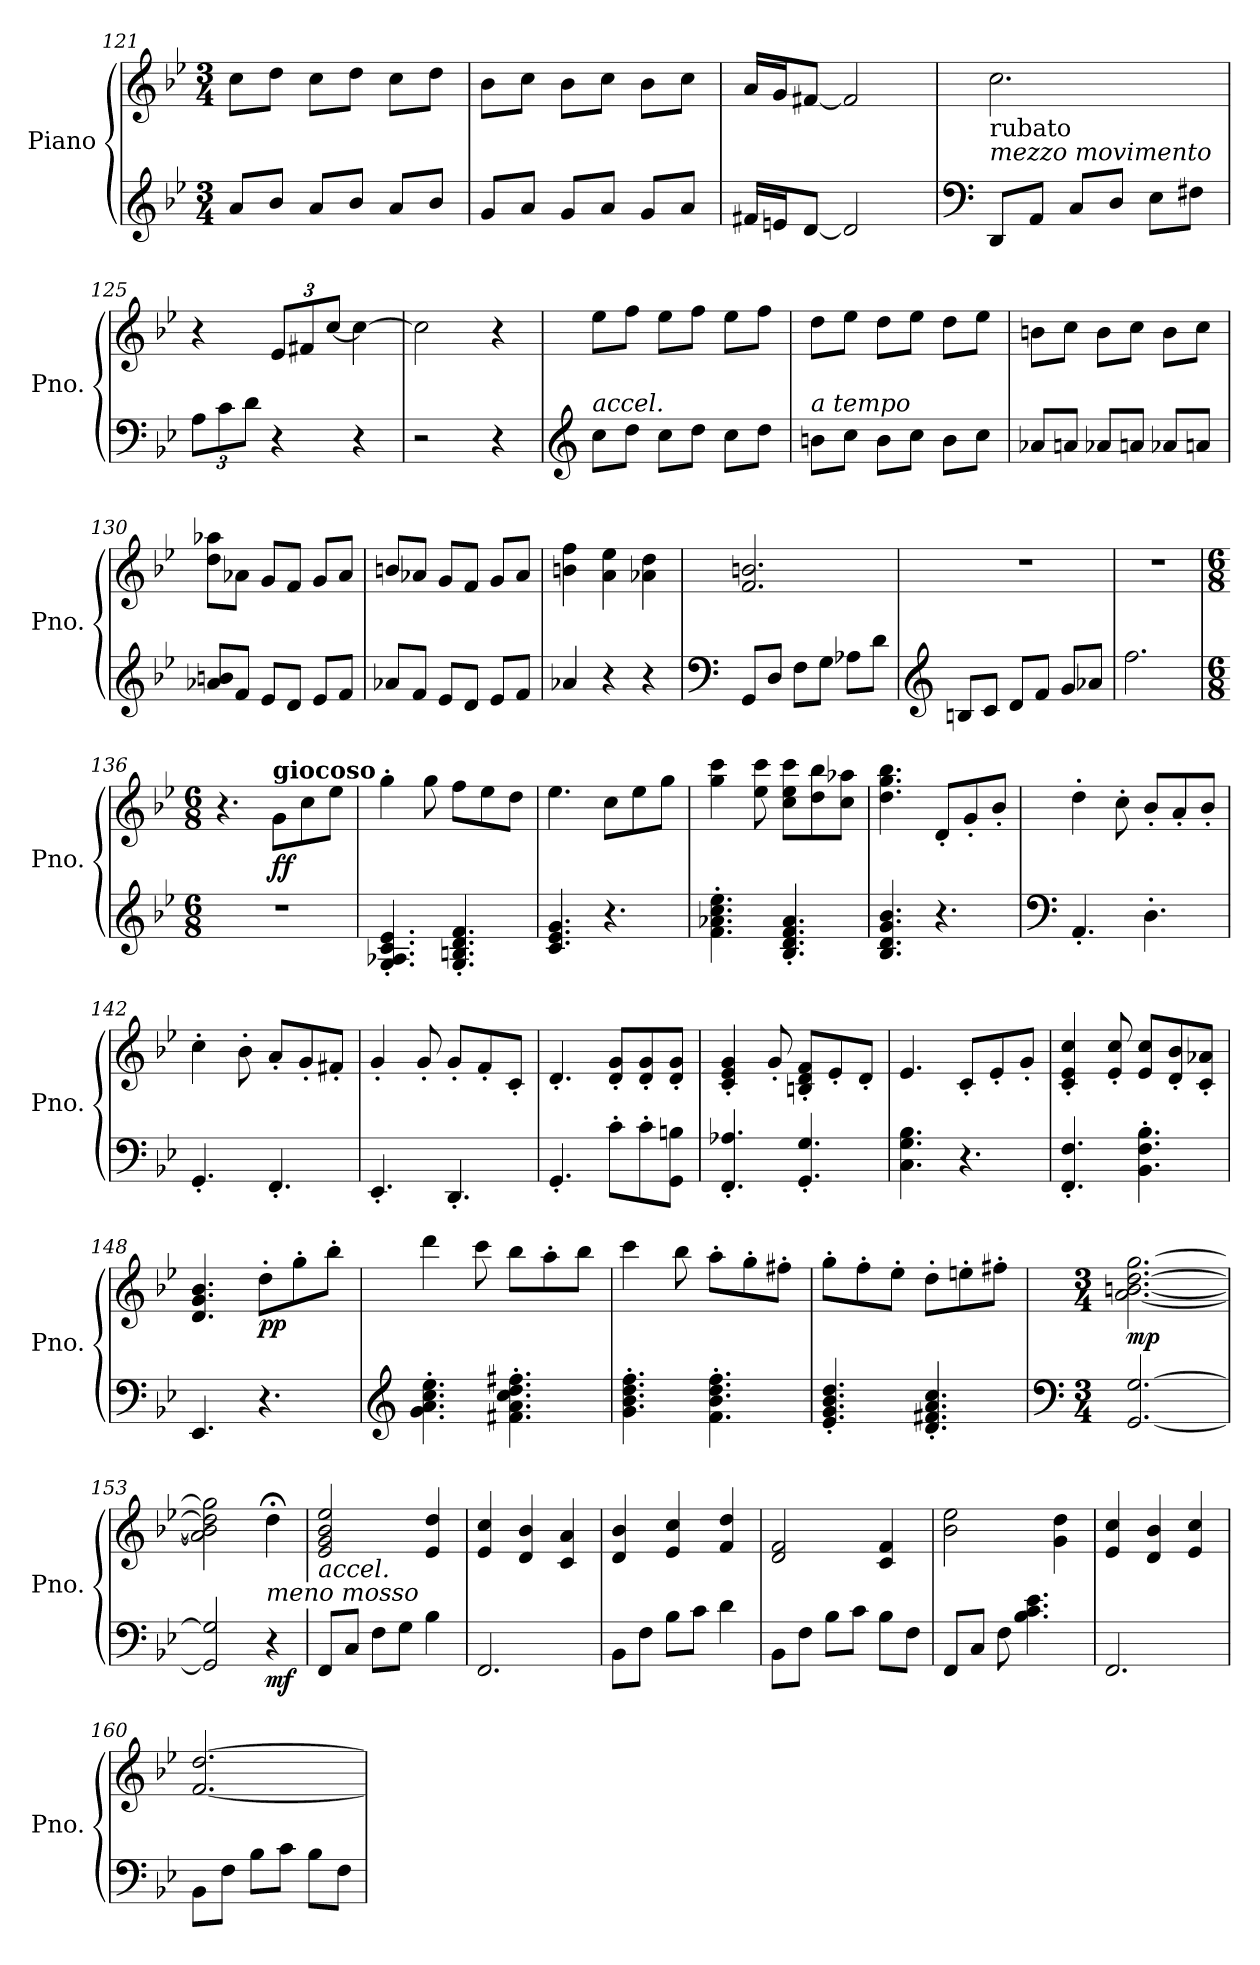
**kern	**kern	**dynam
*part1	*part1	*part1
*staff2	*staff1	*staff1/2
*I"Piano	*	*
*I'Pno.	*	*
*clefG2	*clefG2	*
*k[b-e-]	*k[b-e-]	*
*M3/4	*M3/4	*
*MM130	*MM130	*
=121	=121	=121
8a/L	8cc\L	.
8b-/J	8dd\J	.
8a/L	8cc\L	.
8b-/J	8dd\J	.
8a/L	8cc\L	.
8b-/J	8dd\J	.
=122	=122	=122
8g/L	8b-\L	.
8a/J	8cc\J	.
8g/L	8b-\L	.
8a/J	8cc\J	.
8g/L	8b-\L	.
8a/J	8cc\J	.
=123	=123	=123
16f#X/LL	16a/LL	.
16en/J	16g/J	.
[8d/J	[8f#X/J	.
2d/]	2f#/]	.
=124	=124	=124
*clefF4	*	*
*	*MM80	*
!LO:TX:a:i:t=mezzo movimento	!	!
!LO:TX:a:t=rubato	!	!
8DD/L	2.cc\	.
8AA/J	.	.
8C/L	.	.
8D</J	.	.
8E-<\L	.	.
8F#X<\J	.	.
=125	=125	=125
*Xbrackettup	*	*
12A<\L	4r	.
12c\	.	.
12d\J	.	.
*	*Xbrackettup	*
4r	12e-/L	.
.	12f#X/	.
.	[12cc/J	.
4r	4cc\_	.
=126	=126	=126
2r	2cc\]	.
4r	4r	.
=127	=127	=127
*clefG2	*	*
!LO:TX:a:i:t=accel.	!	!
8cc\L	8ee-\L	.
8dd\J	8ff\J	.
8cc\L	8ee-\L	.
8dd\J	8ff\J	.
8cc\L	8ee-\L	.
8dd\J	8ff\J	.
=128	=128	=128
!LO:TX:a:i:t=a tempo	!	!
8bn\L	8dd\L	.
8cc\J	8ee-\J	.
8b\L	8dd\L	.
8cc\J	8ee-\J	.
8b\L	8dd\L	.
8cc\J	8ee-\J	.
=129	=129	=129
8a-X/L	8bn\L	.
8an/J	8cc\J	.
8a-X/L	8b\L	.
8an/J	8cc\J	.
8a-X/L	8b\L	.
8an/J	8cc\J	.
=130	=130	=130
8a-X/<< 8bn/<<L	8dd\ 8aa-X\L	.
8f/J	8a-X\J	.
8e-/L	8g/L	.
8d/J	8f/J	.
8e-/L	8g/L	.
8f/J	8a-/J	.
=131	=131	=131
8a-X/L	8bn/L	.
8f/J	8a-X/J	.
8e-/L	8g/L	.
8d/J	8f/J	.
8e-/L	8g/L	.
8f/J	8a-/J	.
=132	=132	=132
4a-X/	4bn\ 4ff\	.
4r	4a\ 4ee-\	.
4r	4a-X\ 4dd\	.
=133	=133	=133
*clefF4	*	*
8GG/L	2.f/ 2.bn/	.
8D/J	.	.
8F<\L	.	.
8G<\J	.	.
8A-X<\L	.	.
8d<\J	.	.
=134	=134	=134
*clefG2	*	*
8Bn</L	2.r	.
8c</J	.	.
8d</L	.	.
8f</J	.	.
8g</L	.	.
8a-X</J	.	.
=135	=135	=135
2.ff<\	2.r	.
=136	=136	=136
*M6/8	*M6/8	*
*	*MM143	*
2.r	4.r	.
!	!LO:TX:a:B:t=giocoso	!
!	!	!LO:DY:b
.	8g\L	ff
.	8cc\	.
.	8ee-\J	.
=137	=137	=137
4.G/' 4.A-X/' 4.c/' 4.e-/'	4gg'\	.
.	8gg\	.
4.G/' 4.Bn/' 4.d/' 4.f/'	8ff\L	.
.	8ee-\	.
.	8dd\J	.
=138	=138	=138
4.c/ 4.e-/ 4.g/	4.ee-\	.
4.r	8cc\L	.
.	8ee-\	.
.	8gg\J	.
=139	=139	=139
4.f\' 4.a-X\' 4.cc\' 4.ee-\'	4gg\ 4ccc\	.
.	8ee-\ 8ccc\	.
4.B-/' 4.d/' 4.f/' 4.a-/'	8cc\ 8ee-\ 8ccc\L	.
.	8dd\ 8bb-\	.
.	8cc\ 8aa-X\J	.
=140	=140	=140
4.B-/ 4.d/ 4.g/ 4.b-/	4.dd\ 4.gg\ 4.bb-\	.
4.r	8d'/L	.
.	8g'/	.
.	8b-'/J	.
=141	=141	=141
*clefF4	*	*
4.AA'/	4dd'\	.
.	8cc'\	.
4.D'\	8b-'/L	.
.	8a'/	.
.	8b-'/J	.
=142	=142	=142
4.GG'/	4cc'\	.
.	8b-'\	.
4.FF'/	8a'/L	.
.	8g'/	.
.	8f#X'/J	.
=143	=143	=143
4.EE-'/	4g'/	.
.	8g'/	.
4.DD'/	8g'/L	.
.	8f'/	.
.	8c'/J	.
=144	=144	=144
4.GG'/	4.d'/	.
8c'\L	8d/' 8g/'L	.
8c'\	8d/' 8g/'	.
8GG\ 8Bn\J	8d/' 8g/'J	.
=145	=145	=145
4.FF/' 4.A-X/'	4c/' 4e-/' 4g/'	.
.	8g'/	.
4.GG/' 4.G/'	8Bn/' 8d/' 8f/'L	.
.	8e-'/	.
.	8d'/J	.
=146	=146	=146
4.C\ 4.G\ 4.B-\	4.e-/	.
4.r	8c'/L	.
.	8e-'/	.
.	8g'/J	.
=147	=147	=147
4.FF/' 4.F/'	4c/' 4e-/' 4cc/'	.
.	8e-/' 8cc/'	.
4.BB-\' 4.F\' 4.B-\'	8e-/ 8cc/L	.
.	8d/' 8b-/'	.
.	8c/' 8a-X/'J	.
=148	=148	=148
4.EE-/	4.d/ 4.g/ 4.b-/	.
!	!	!LO:DY:b
4.r	8dd'\L	pp
.	8gg'\	.
.	8bb-'\J	.
=149	=149	=149
*clefG2	*	*
4.g\' 4.a\' 4.cc\' 4.ee-\'	4ddd\	.
.	8ccc\	.
4.f#X\' 4.a\' 4.cc\' 4.dd\' 4.ff#X\'	8bb-\L	.
.	8aa'\	.
.	8bb-\J	.
=150	=150	=150
4.g\' 4.b-\' 4.dd\' 4.ff\'	4ccc\	.
.	8bb-\	.
4.f\' 4.b-\' 4.dd\' 4.ff\'	8aa'\L	.
.	8gg'\	.
.	8ff#X'\J	.
=151	=151	=151
4.e-/' 4.g/' 4.b-/' 4.dd/'	8gg'\L	.
.	8ff'\	.
.	8ee-'\J	.
4.d/' 4.f#X/' 4.a/' 4.cc/'	8dd'\L	.
.	8een'\	.
.	8ff#X'\J	.
=152	=152	=152
*clefF4	*	*
*M3/4	*M3/4	*
!	!	!LO:DY:b
[2.GG/ [2.G/	[2.a\ [2.bn\ [2.dd\ [2.gg\	mp
=153	=153	=153
2GG/] 2G/]	2a\] 2b\] 2dd\] 2gg\]	.
!LO:TX:a:i:t=meno mosso	!	!
!	!	!LO:DY:b=2
4r	4dd;<\	mf
=154	=154	=154
!LO:TX:a:i:t=accel.	!	!
8FF/L	2e-/ 2g/ 2b-/ 2ee-/	.
8C/J	.	.
8F\L	.	.
8G\J	.	.
4B-\	4e-/ 4dd/	.
=155	=155	=155
*	*MM130	*
2.FF/	4e-/ 4cc/	.
.	4d/ 4b-/	.
.	4c/ 4a/	.
=156	=156	=156
8BB-\L	4d/ 4b-/	.
8F<\J	.	.
8B-<\L	4e-/ 4cc/	.
8c\J	.	.
4d\	4f/ 4dd/	.
=157	=157	=157
8BB-\L	2d/ 2f/	.
8F<\J	.	.
8B-<\L	.	.
8c\J	.	.
8B-\L	4c/ 4f/	.
8F\J	.	.
=158	=158	=158
8FF/L	2b-\ 2ee-\	.
8C/J	.	.
8F\	.	.
4.B-\ 4.c\ 4.e-\	.	.
.	4g\ 4dd\	.
=159	=159	=159
2.FF/	4e-/ 4cc/	.
.	4d/ 4b-/	.
.	4e-/ 4cc/	.
=160	=160	=160
8BB-\L	[2.f/ [2.dd/	.
8F\J	.	.
8B-\L	.	.
8c\J	.	.
8B-\L	.	.
8F\J	.	.
=	=	=
*-	*-	*-
